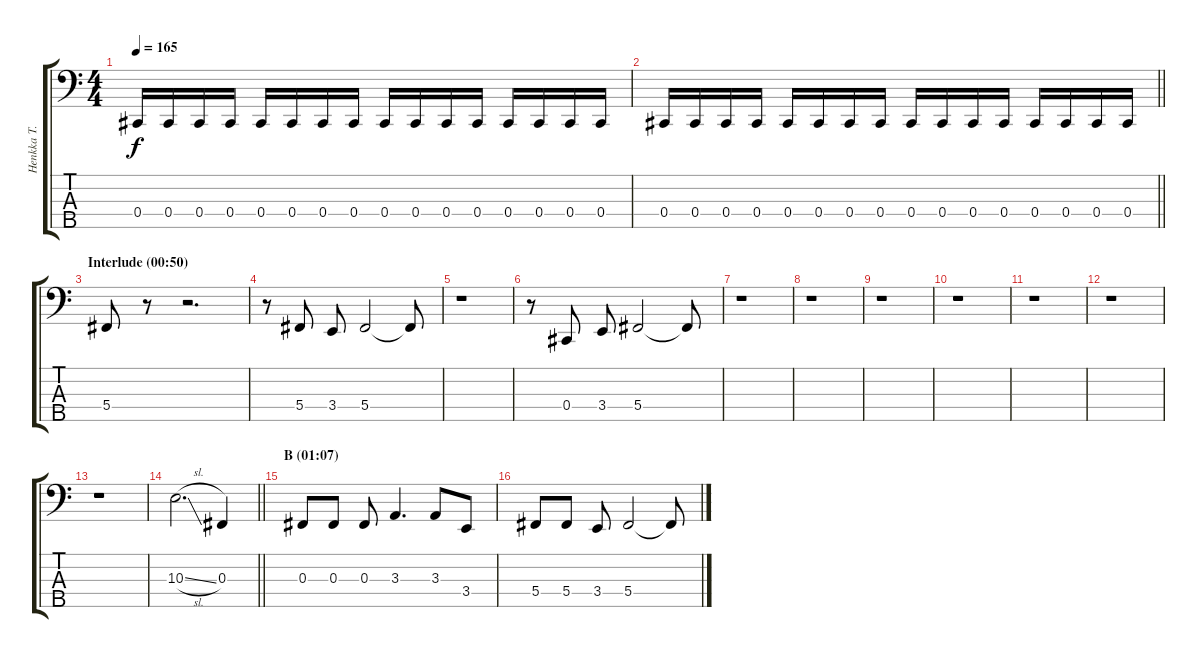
\track ("Henkka T. Blacksmith" "Henkka T. ") {instrument electricbasspick}
\staff {score tabs}
\tuning (E2 B1 Gb1 Db1 Ab0) {hide}
\ts (4 4)
\tempo 165
\clef f4
\ks c
0.4.16{dy f} 0.4.16 0.4.16 0.4.16 0.4.16 0.4.16 0.4.16 0.4.16 0.4.16 0.4.16 0.4.16 0.4.16 0.4.16 0.4.16 0.4.16 0.4.16 |
\barLineRight lightlight
0.4.16 0.4.16 0.4.16 0.4.16 0.4.16 0.4.16 0.4.16 0.4.16 0.4.16 0.4.16 0.4.16 0.4.16 0.4.16 0.4.16 0.4.16 0.4.16 |
\section ("" "Interlude (00:50)")
5.4.8 r.8 r.2{d} |
r.8 5.4.8 3.4.8 5.4.2 5.4{t}.8 |
r.1 |
r.8 0.4.8 3.4.8 5.4.2 5.4{t}.8 |
r.1 |
r.1 |
r.1 |
r.1 |
r.1 |
r.1 |
r.1 |
\barLineRight lightlight
10.3{sl}.2{d} 0.3.4 |
\section ("" "B (01:07)")
0.3.8 0.3.8 0.3.8 3.3.4{d} 3.3.8 3.4.8 |
5.4.8 5.4.8 3.4.8 5.4.2 5.4{t}.8
